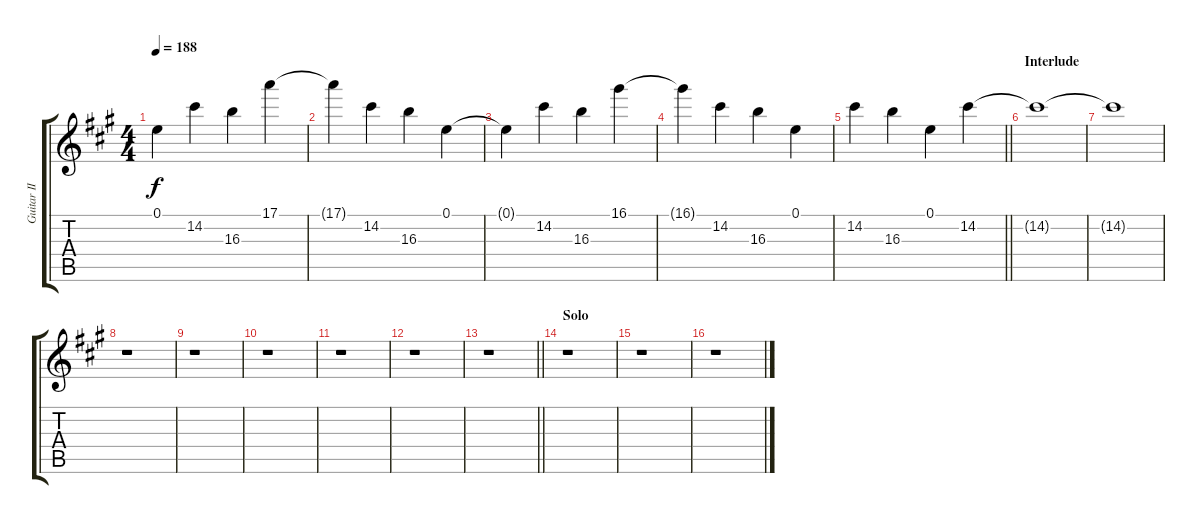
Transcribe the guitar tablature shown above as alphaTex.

\track ("Guitar II" "Guitar II") {instrument overdrivenguitar}
\staff {score tabs}
\tuning (E4 B3 G3 D3 A2 E2) {hide}
\ts (4 4)
\tempo 188
\clef g2
\ks a
0.1{t}.4{dy f} 14.2.4 16.3.4 17.1.4 |
17.1{t}.4 14.2.4 16.3.4 0.1.4 |
0.1{t}.4 14.2.4 16.3.4 16.1.4 |
16.1{t}.4 14.2.4 16.3.4 0.1.4 |
\barLineRight lightlight
14.2.4 16.3.4 0.1.4 14.2.4 |
\section ("" "Interlude")
14.2{t}.1 |
14.2{t}.1 |
r.1 |
r.1 |
r.1 |
r.1 |
r.1 |
\barLineRight lightlight
r.1 |
\section ("" "Solo")
r.1 |
r.1 |
r.1
